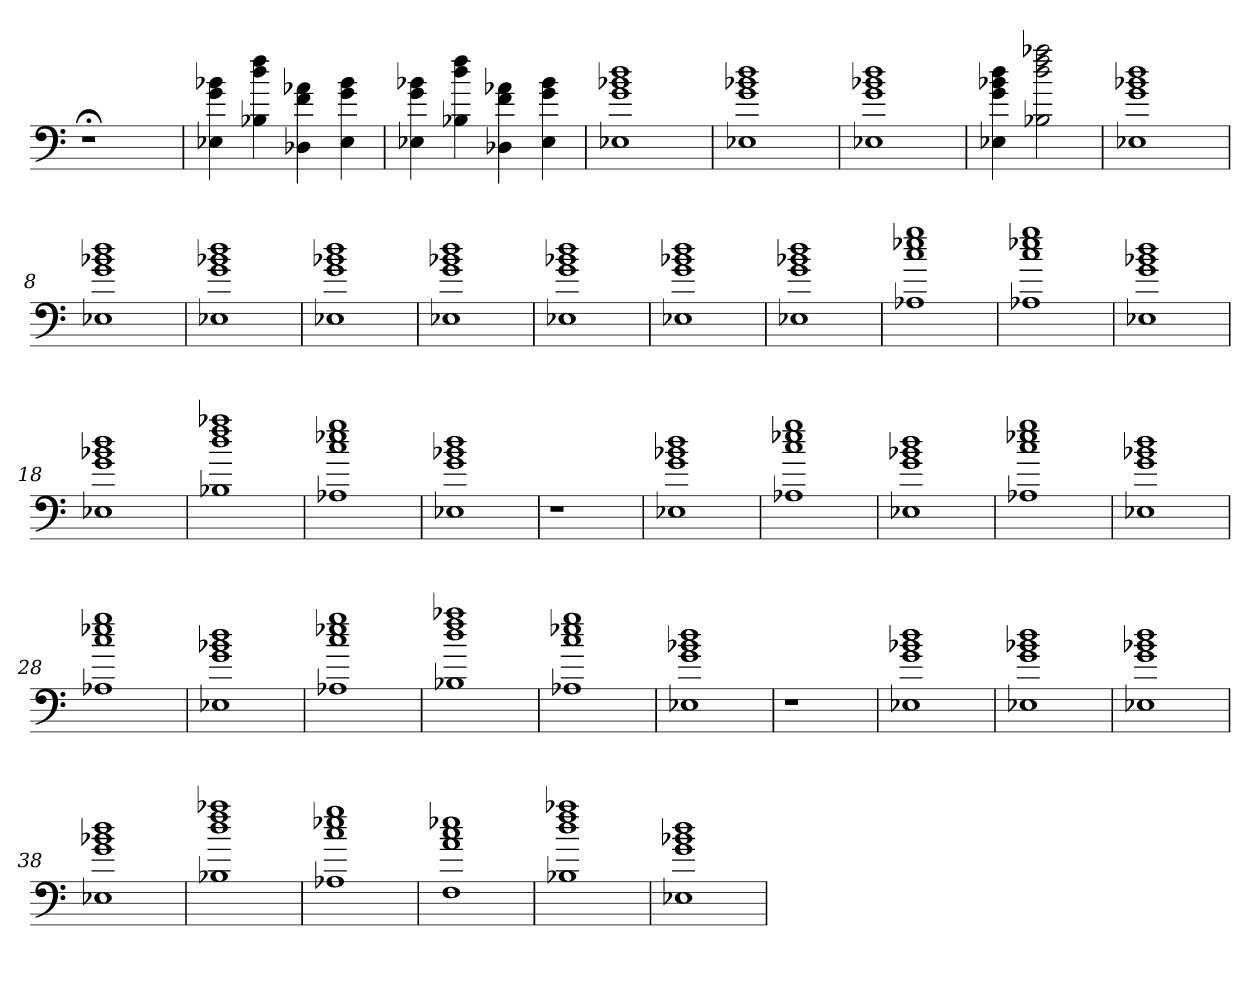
**kern
*part1
*staff1
=
1r;<
=1
4E-X 4g 4b-X
4B-X 4dd 4ff
4D-X 4f 4a-X
4E- 4g 4b-
=2
4E-X 4g 4b-X
4B-X 4dd 4ff
4D-X 4f 4a-X
4E- 4g 4b-
=3
1E-X 1g 1b-X 1dd
=4
1E-X 1g 1b-X 1dd
=5
1E-X 1g 1b-X 1dd
=6
4E-X 4g 4b-X 4dd
2B-X 2dd 2ff 2aa-X
=7
1E-X 1g 1b-X 1dd
=8
1E-X 1g 1b-X 1dd
=9
1E-X 1g 1b-X 1dd
=10
1E-X 1g 1b-X 1dd
=11
1E-X 1g 1b-X 1dd
=12
1E-X 1g 1b-X 1dd
=13
1E-X 1g 1b-X 1dd
=14
1E-X 1g 1b-X 1dd
=15
1A-X 1cc 1ee-X 1gg
=16
1A-X 1cc 1ee-X 1gg
=17
1E-X 1g 1b-X 1dd
=18
1E-X 1g 1b-X 1dd
=19
1B-X 1dd 1ff 1aa-X
=20
1A-X 1cc 1ee-X 1gg
=21
1E-X 1g 1b-X 1dd
=22
1r
=23
1E-X 1g 1b-X 1dd
=24
1A-X 1cc 1ee-X 1gg
=25
1E-X 1g 1b-X 1dd
=26
1A-X 1cc 1ee-X 1gg
=27
1E-X 1g 1b-X 1dd
=28
1A-X 1cc 1ee-X 1gg
=29
1E-X 1g 1b-X 1dd
=30
1A-X 1cc 1ee-X 1gg
=31
1B-X 1dd 1ff 1aa-X
=32
1A-X 1cc 1ee-X 1gg
=33
1E-X 1g 1b-X 1dd
=34
1r
=35
1E-X 1g 1b-X 1dd
=36
1E-X 1g 1b-X 1dd
=37
1E-X 1g 1b-X 1dd
=38
1E-X 1g 1b-X 1dd
=39
1B-X 1dd 1ff 1aa-X
=40
1A-X 1cc 1ee-X 1gg
=41
1F 1a 1cc 1ee-X
=42
1B-X 1dd 1ff 1aa-X
=43
1E-X 1g 1b-X 1dd
=
*-
